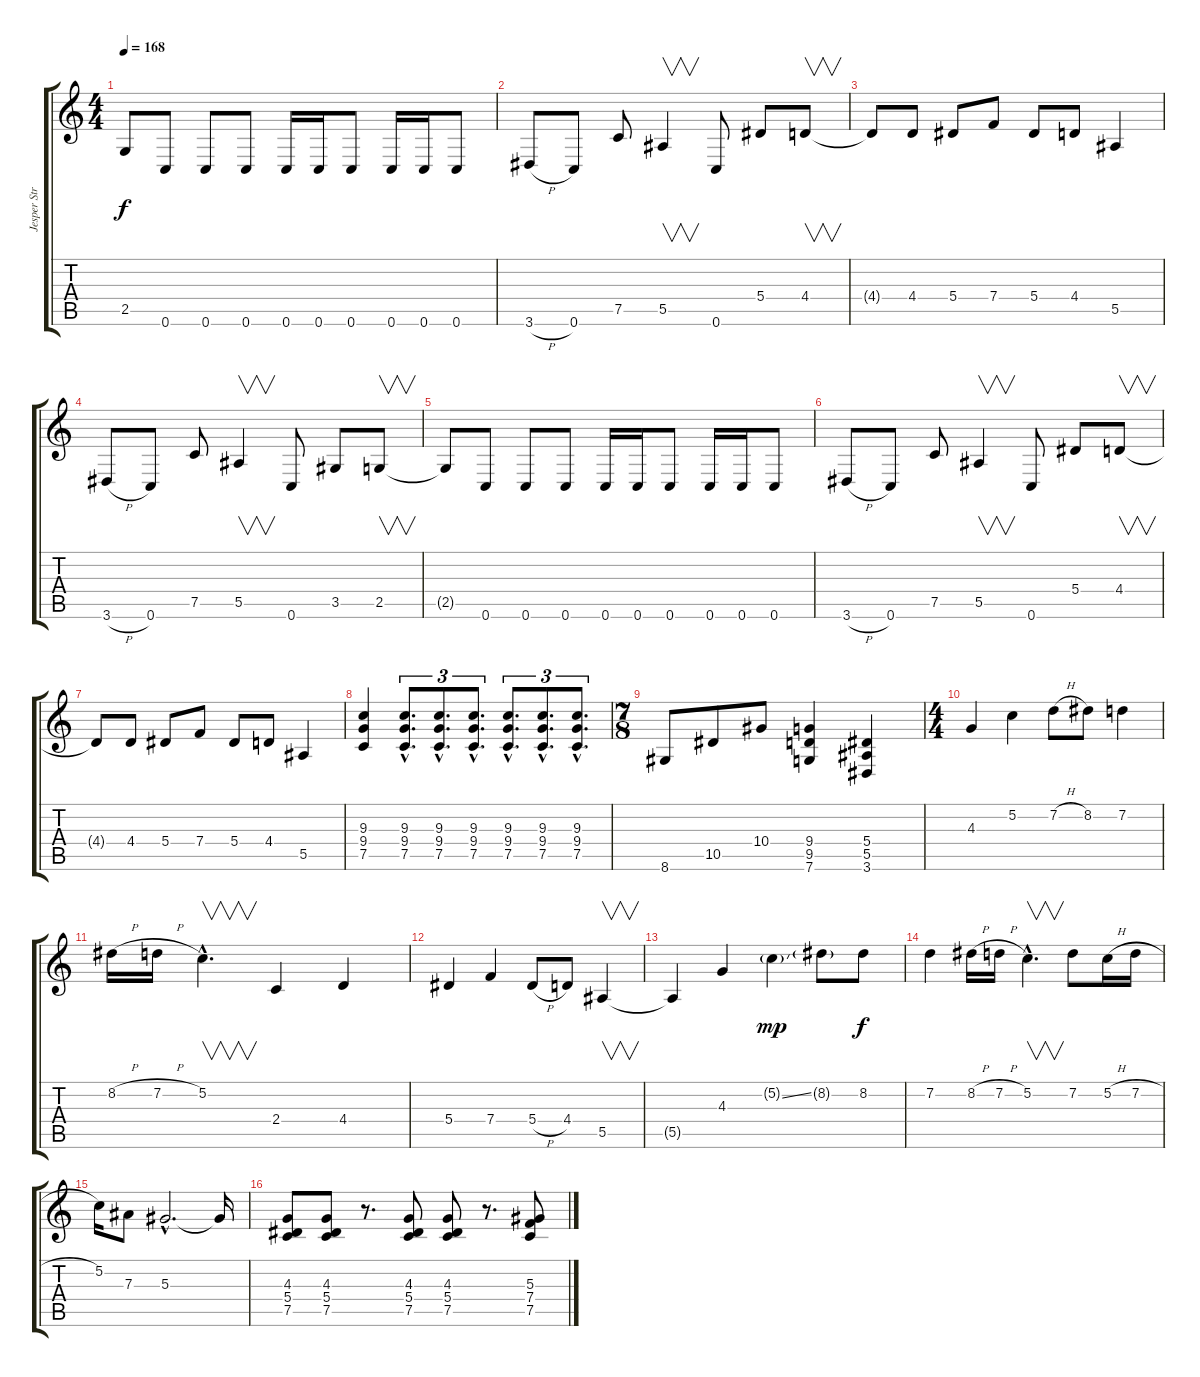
\track ("Jesper Strömblad" "Jesper Str") {instrument distortionguitar}
\staff {score tabs}
\tuning (C4 G3 Eb3 Bb2 F2 C2) {hide}
\ts (4 4)
\tempo 168
\clef g2
\ks c
2.5{t}.8{dy f} 0.6.8 0.6.8 0.6.8 0.6.16 0.6.16 0.6.8 0.6.16 0.6.16 0.6.8 |
3.6{h}.8 0.6.8 7.5.8 5.5.4{v} 0.6.8 5.4.8 4.4.8{v} |
4.4{t}.8 4.4.8 5.4.8 7.4.8 5.4.8 4.4.8 5.5.4 |
3.6{h}.8 0.6.8 7.5.8 5.5.4{v} 0.6.8 3.5.8 2.5.8{v} |
2.5{t}.8 0.6.8 0.6.8 0.6.8 0.6.16 0.6.16 0.6.8 0.6.16 0.6.16 0.6.8 |
3.6{h}.8 0.6.8 7.5.8 5.5.4{v} 0.6.8 5.4.8 4.4.8{v} |
4.4{t}.8 4.4.8 5.4.8 7.4.8 5.4.8 4.4.8 5.5.4 |
(9.3 9.4 7.5).4 (9.3{hac} 9.4{hac} 7.5{hac}).8{d tu (3 2)} (9.3 9.4{hac} 7.5{hac}).8{d tu (3 2)} (9.3{hac} 9.4{hac} 7.5{hac}).8{d tu (3 2)} (9.3{hac} 9.4{hac} 7.5{hac}).8{d tu (3 2)} (9.3{hac} 9.4{hac} 7.5{hac}).8{d tu (3 2)} (9.3{hac} 9.4{hac} 7.5{hac}).8{d tu (3 2)} |
\ts (7 8)
8.6.8 10.5.8 10.4.8 (9.4 9.5 7.6).4 (5.4 5.5 3.6).4 |
\ts (4 4)
4.3.4{balance 2} 5.2.4 7.2{h}.8 8.2.8 7.2.4 |
8.2{h}.16 7.2{h}.16 5.2{hac}.4{v d} 2.4.4 4.4.4 |
5.4.4 7.4.4 5.4{h}.8 4.4.8 5.5.4{v} |
5.5{t}.4 4.3.4 5.2{ss g}.4{dy mp} 8.2{g}.8 8.2.8{dy f} |
7.2.4 8.2{h}.16 7.2{h}.16 5.2{hac}.4{v d} 7.2.8 5.2{h}.16 7.2{h}.16 |
5.2.16 7.3.8 5.3{hac}.2{d} 5.3{t}.16 |
(4.3 5.4 7.5).8{volume 16 balance 8} (4.3 5.4 7.5).8 r.8{d} (4.3 5.4 7.5).8 (4.3 5.4 7.5).8 r.8{d} (5.3 7.4 7.5).8
